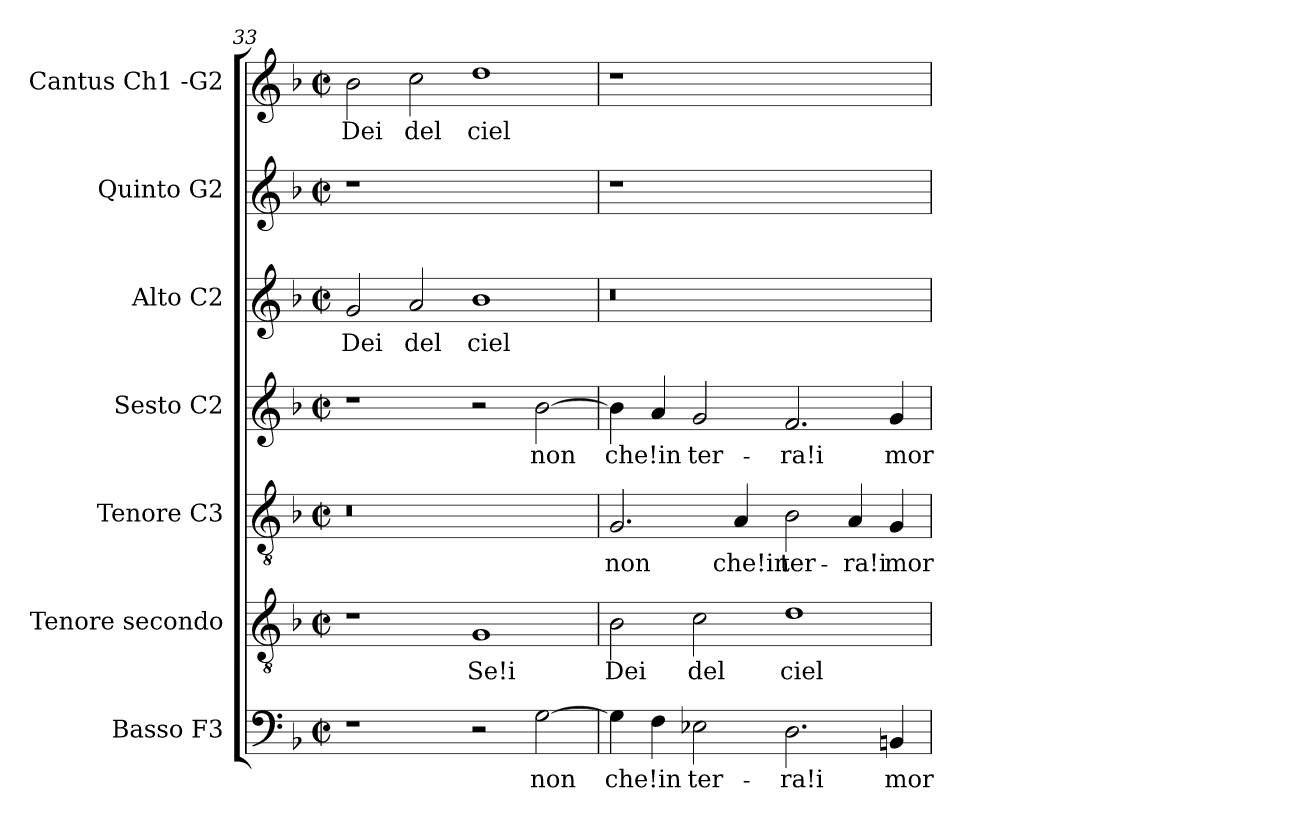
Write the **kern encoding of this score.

**kern	**text	**kern	**text	**kern	**text	**kern	**text	**kern	**text	**kern	**kern	**text
*part7	*part7	*part6	*part6	*part5	*part5	*part4	*part4	*part3	*part3	*part2	*part1	*part1
*staff7	*staff7	*staff6	*staff6	*staff5	*staff5	*staff4	*staff4	*staff3	*staff3	*staff2	*staff1	*staff1
*I"Basso  F3	*	*I"Tenore  secondo	*	*I"Tenore  C3	*	*I"Sesto  C2	*	*I"Alto  C2	*	*I"Quinto  G2	*I"Cantus  Ch1 -G2	*
*I'B	*	*I'T2	*	*I'T	*	*	*	*I'A	*	*	*I'C	*
*clefF4	*	*clefGv2	*	*clefGv2	*	*clefG2	*	*clefG2	*	*clefG2	*clefG2	*
*k[b-]	*	*k[b-]	*	*k[b-]	*	*k[b-]	*	*k[b-]	*	*k[b-]	*k[b-]	*
*F:	*	*F:	*	*F:	*	*F:	*	*F:	*	*F:	*F:	*
*M2/2	*	*M2/2	*	*M2/2	*	*M2/2	*	*M2/2	*	*M2/2	*M2/2	*
*met(c|)	*	*met(c|)	*	*met(c|)	*	*met(c|)	*	*met(c|)	*	*met(c|)	*met(c|)	*
=33	=33	=33	=33	=33	=33	=33	=33	=33	=33	=33	=33	=33
!	!	!	!	!	!	!	!	!	!LO:LY:b:cj	!	!	!LO:LY:b:cj
1r	.	1r	.	0r	.	1r	.	2g/	Dei	1r	2b-\	Dei
!	!	!	!	!	!	!	!	!	!LO:LY:b:cj	!	!	!LO:LY:b:cj
.	.	.	.	.	.	.	.	2a/	del	.	2cc\	del
!	!	!	!LO:LY:b:cj	!	!	!	!	!	!LO:LY:b:cj	!	!	!LO:LY:b:cj
2r	.	1G	Se!i	.	.	2r	.	1b-	ciel	1ryy	1dd	ciel
!	!LO:LY:b:cj	!	!	!	!	!	!LO:LY:b:cj	!	!	!	!	!
[>2G\	non	.	.	.	.	[>2b-\	non	.	.	.	.	.
=34	=34	=34	=34	=34	=34	=34	=34	=34	=34	=34	=34	=34
!	!LO:LY:b:cj	!	!LO:LY:b:cj	!	!LO:LY:b:cj	!	!LO:LY:b:cj	!	!	!	!	!
4G\]	che!in	2B-\	Dei	2.G/	non	4b-\]	che!in	0r	.	1r	1r	.
!	!LO:LY:b:cj	!	!	!	!	!	!LO:LY:b:cj	!	!	!	!	!
4F\	.	.	.	.	.	4a/	.	.	.	.	.	.
!	!LO:LY:b:cj	!	!LO:LY:b:cj	!	!	!	!LO:LY:b:cj	!	!	!	!	!
2E-X\	ter-	2c\	del	.	.	2g/	ter-	.	.	.	.	.
!	!	!	!	!	!LO:LY:b:cj	!	!	!	!	!	!	!
.	.	.	.	4A/	che!in	.	.	.	.	.	.	.
!	!LO:LY:b:cj	!	!LO:LY:b:cj	!	!LO:LY:b:cj	!	!LO:LY:b:cj	!	!	!	!	!
2.D\	-ra!i	1d	ciel	2B-\	ter-	2.f/	-ra!i	.	.	1ryy	1ryy	.
!	!	!	!	!	!LO:LY:b:cj	!	!	!	!	!	!	!
.	.	.	.	4A/	-ra!i	.	.	.	.	.	.	.
!	!LO:LY:b:cj	!	!	!	!LO:LY:b:cj	!	!LO:LY:b:cj	!	!	!	!	!
4BBn/	mor-	.	.	4G/	mor-	4g/	mor-	.	.	.	.	.
=	=	=	=	=	=	=	=	=	=	=	=	=
*-	*-	*-	*-	*-	*-	*-	*-	*-	*-	*-	*-	*-
